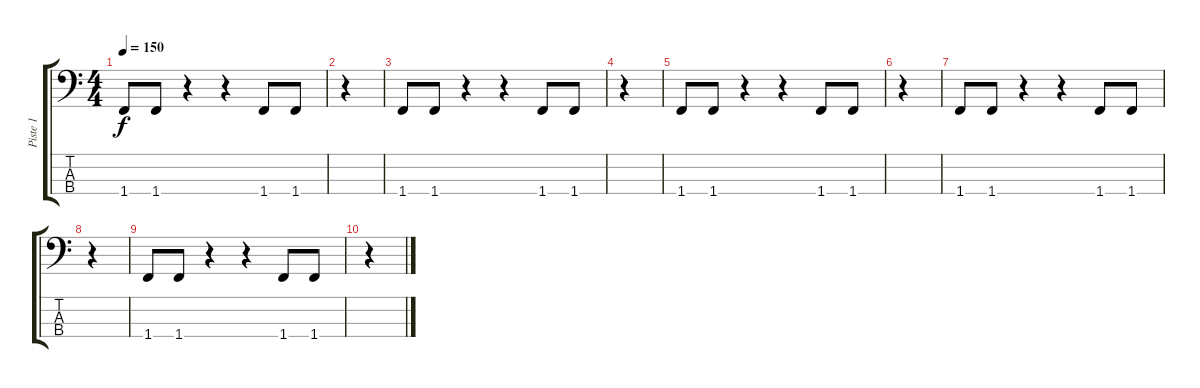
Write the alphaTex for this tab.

\track ("Piste 1" "Piste 1") {instrument synthbass1}
\staff {score tabs}
\tuning (G2 D2 A1 E1) {hide}
\ts (4 4)
\tempo 150
\clef f4
\ks c
1.4.8{dy f} 1.4.8 r.4 r.4 1.4.8 1.4.8 |
r.4 |
1.4.8 1.4.8 r.4 r.4 1.4.8 1.4.8 |
r.4 |
1.4.8 1.4.8 r.4 r.4 1.4.8 1.4.8 |
r.4 |
1.4.8 1.4.8 r.4 r.4 1.4.8 1.4.8 |
r.4 |
1.4.8 1.4.8 r.4 r.4 1.4.8 1.4.8 |
r.4
